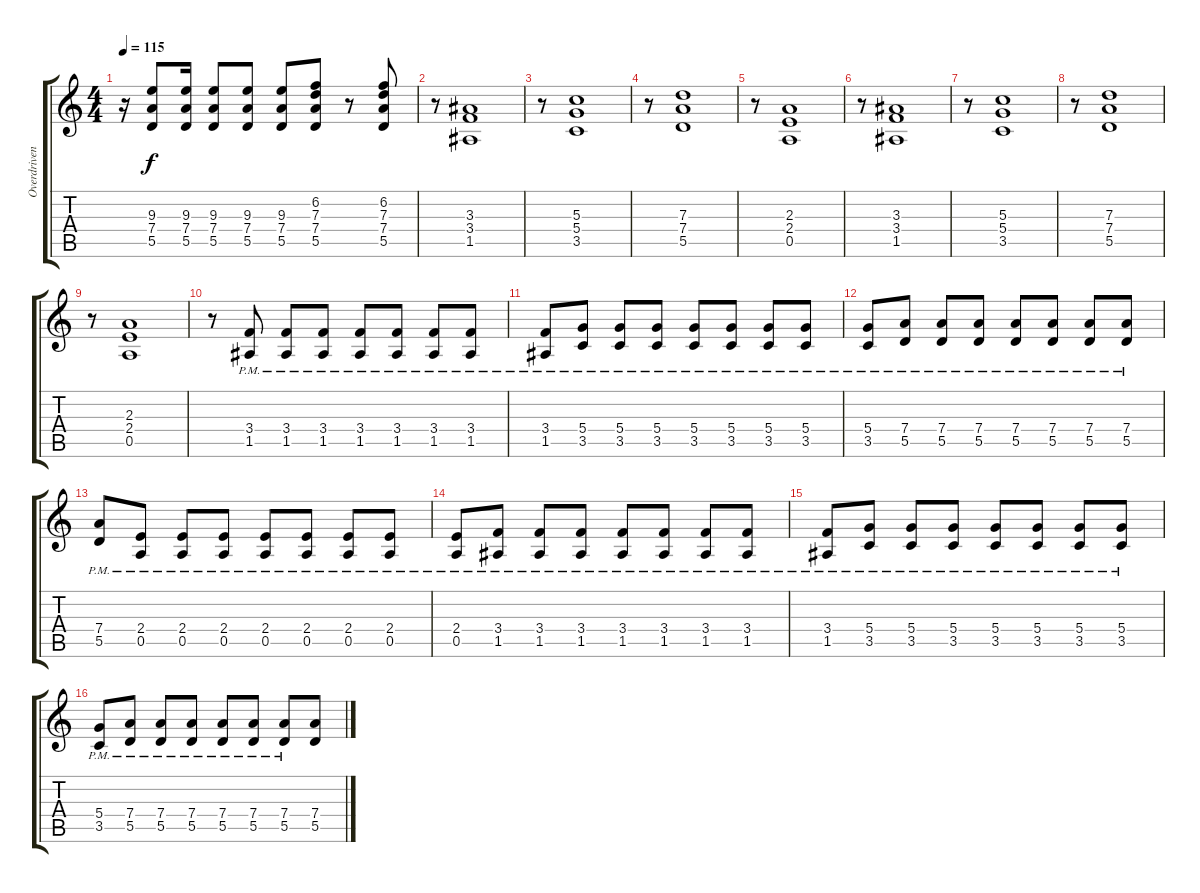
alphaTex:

\track ("Overdriven Guitar (main)" "Overdriven") {instrument overdrivenguitar}
\staff {score tabs}
\tuning (E4 B3 G3 D3 A2 E2) {hide}
\ts (4 4)
\tempo 115
\clef g2
\ks c
r.16{dy f} (9.3 7.4 5.5).8 (9.3 7.4 5.5).16 (9.3 7.4 5.5).8 (9.3 7.4 5.5).8 (9.3 7.4 5.5).8 (6.2 7.3 7.4 5.5).8 r.8 (6.2 7.3 7.4 5.5).8 |
r.8 (3.3 3.4 1.5).1 |
r.8 (5.3 5.4 3.5).1 |
r.8 (7.3 7.4 5.5).1 |
r.8 (2.3 2.4 0.5).1 |
r.8 (3.3 3.4 1.5).1 |
r.8 (5.3 5.4 3.5).1 |
r.8 (7.3 7.4 5.5).1 |
r.8 (2.3 2.4 0.5).1 |
r.8 (3.4{pm} 1.5{pm}).8 (3.4{pm} 1.5{pm}).8 (3.4{pm} 1.5{pm}).8 (3.4{pm} 1.5{pm}).8 (3.4{pm} 1.5{pm}).8 (3.4{pm} 1.5{pm}).8 (3.4{pm} 1.5{pm}).8 |
(3.4{pm} 1.5{pm}).8 (5.4{pm} 3.5{pm}).8 (5.4{pm} 3.5{pm}).8 (5.4{pm} 3.5{pm}).8 (5.4{pm} 3.5{pm}).8 (5.4{pm} 3.5{pm}).8 (5.4{pm} 3.5{pm}).8 (5.4{pm} 3.5{pm}).8 |
(5.4{pm} 3.5{pm}).8 (7.4{pm} 5.5{pm}).8 (7.4{pm} 5.5{pm}).8 (7.4{pm} 5.5{pm}).8 (7.4{pm} 5.5{pm}).8 (7.4{pm} 5.5{pm}).8 (7.4{pm} 5.5{pm}).8 (7.4{pm} 5.5{pm}).8 |
(7.4{pm} 5.5{pm}).8 (2.4{pm} 0.5{pm}).8 (2.4{pm} 0.5{pm}).8 (2.4{pm} 0.5{pm}).8 (2.4{pm} 0.5{pm}).8 (2.4{pm} 0.5{pm}).8 (2.4{pm} 0.5{pm}).8 (2.4{pm} 0.5{pm}).8 |
(2.4{pm} 0.5{pm}).8 (3.4{pm} 1.5{pm}).8 (3.4{pm} 1.5{pm}).8 (3.4{pm} 1.5{pm}).8 (3.4{pm} 1.5{pm}).8 (3.4{pm} 1.5{pm}).8 (3.4{pm} 1.5{pm}).8 (3.4{pm} 1.5{pm}).8 |
(3.4{pm} 1.5{pm}).8 (5.4{pm} 3.5{pm}).8 (5.4{pm} 3.5{pm}).8 (5.4{pm} 3.5{pm}).8 (5.4{pm} 3.5{pm}).8 (5.4{pm} 3.5{pm}).8 (5.4{pm} 3.5{pm}).8 (5.4{pm} 3.5{pm}).8 |
(5.4{pm} 3.5{pm}).8 (7.4{pm} 5.5{pm}).8 (7.4{pm} 5.5{pm}).8 (7.4{pm} 5.5{pm}).8 (7.4{pm} 5.5{pm}).8 (7.4{pm} 5.5{pm}).8 (7.4{pm} 5.5{pm}).8 (7.4 5.5).8
